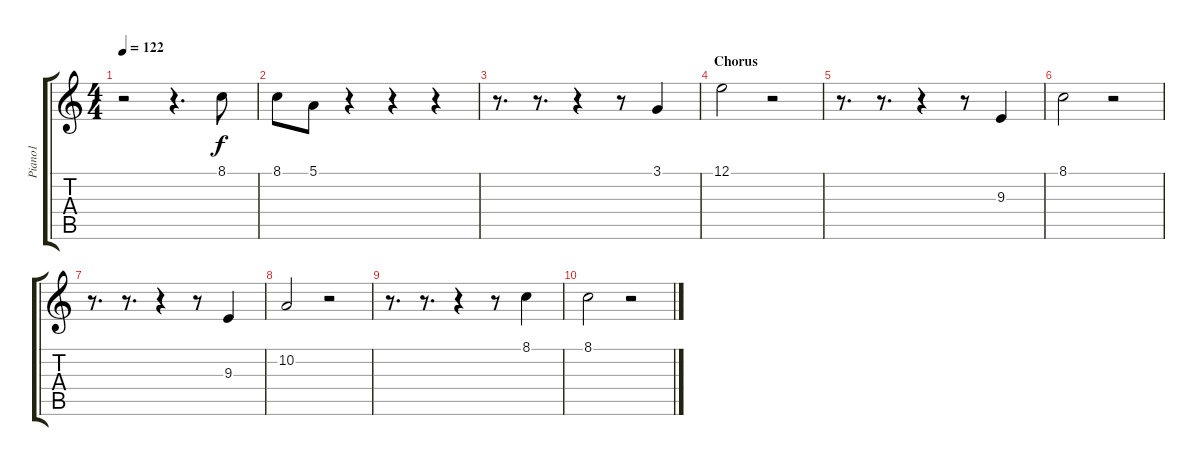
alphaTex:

\track ("Piano1" "Piano1") {instrument acousticgrandpiano}
\staff {score tabs}
\tuning (E4 B3 G3 D3 A2 E2) {hide}
\ts (4 4)
\tempo 122
\clef g2
\ks c
r.2{dy f} r.4{d} 8.1.8 |
8.1.8 5.1.8 r.4 r.4 r.4 |
r.8{d} r.8{d} r.4 r.8 3.1.4 |
\section ("" "Chorus")
12.1.2 r.2 |
r.8{d} r.8{d} r.4 r.8 9.3.4 |
8.1.2 r.2 |
r.8{d} r.8{d} r.4 r.8 9.3.4 |
10.2.2 r.2 |
r.8{d} r.8{d} r.4 r.8 8.1.4 |
8.1.2 r.2
